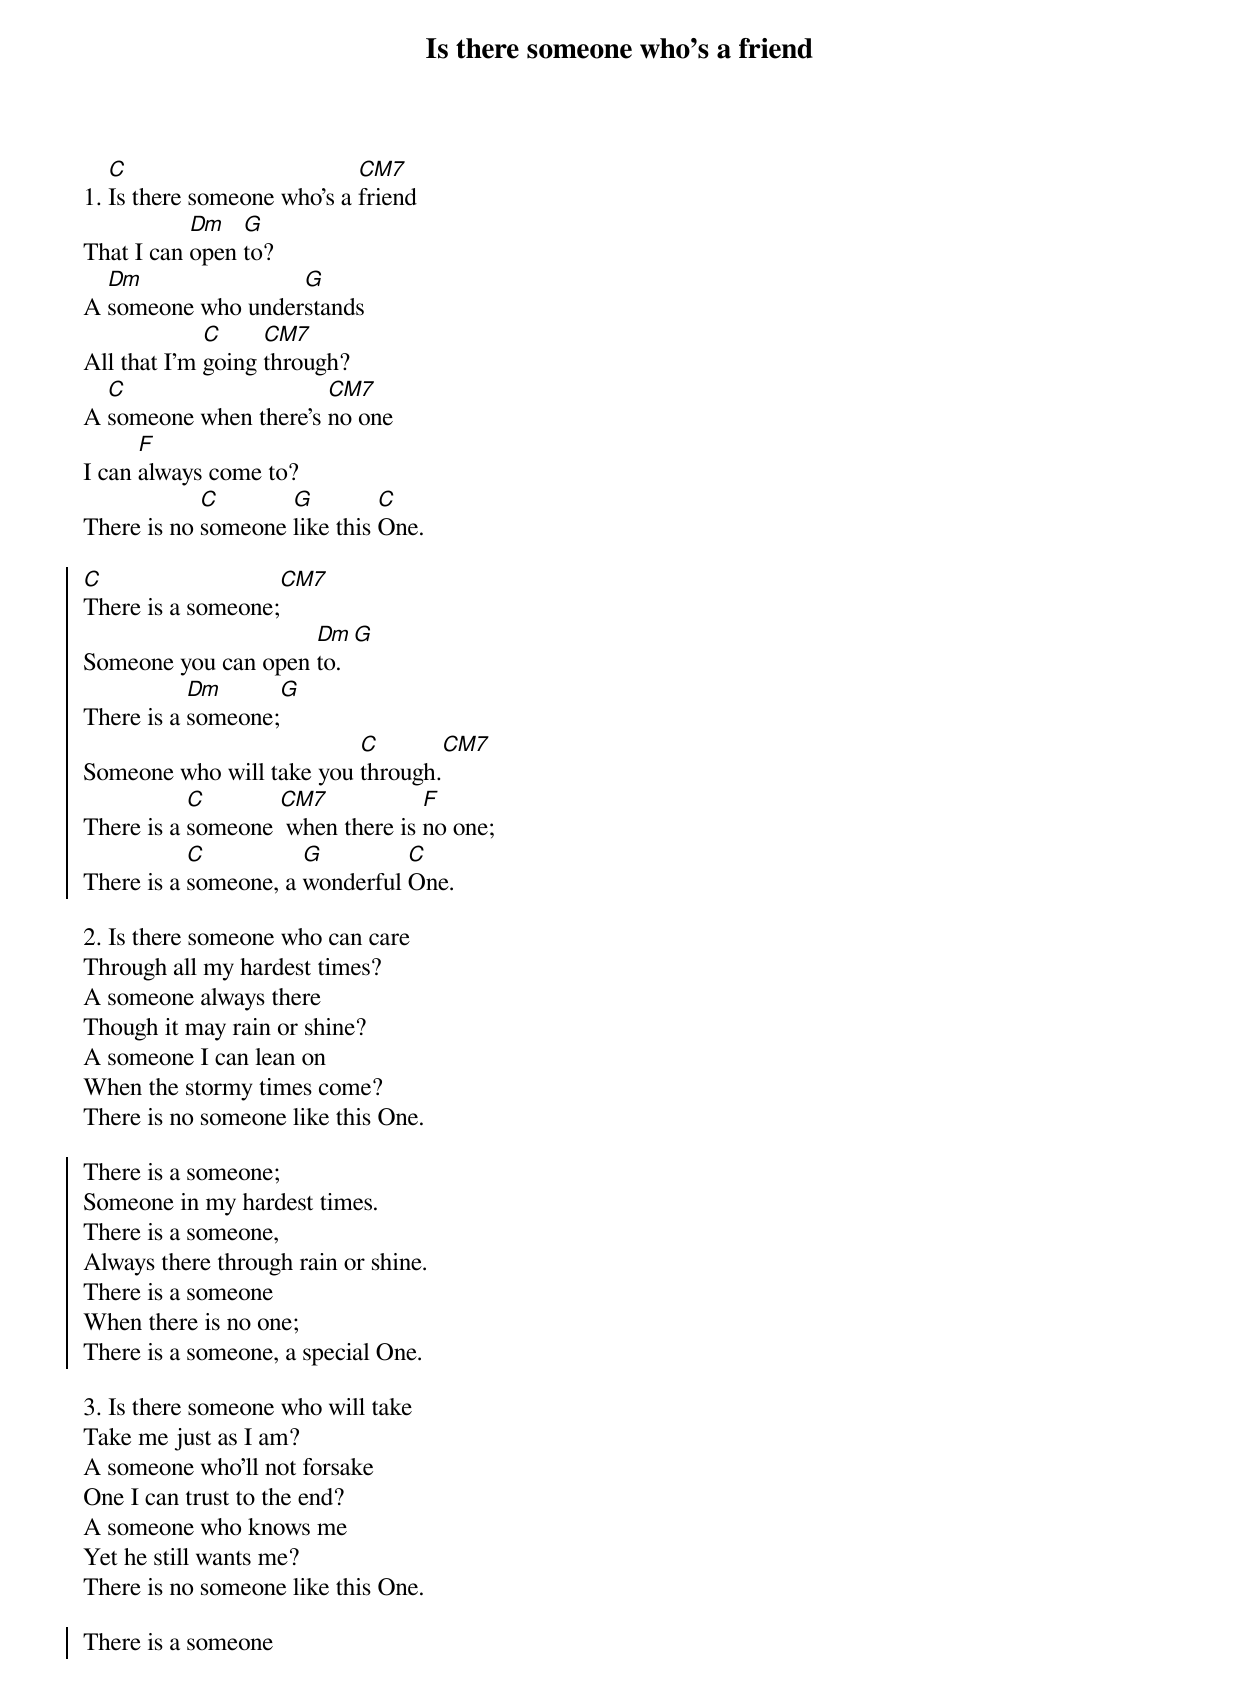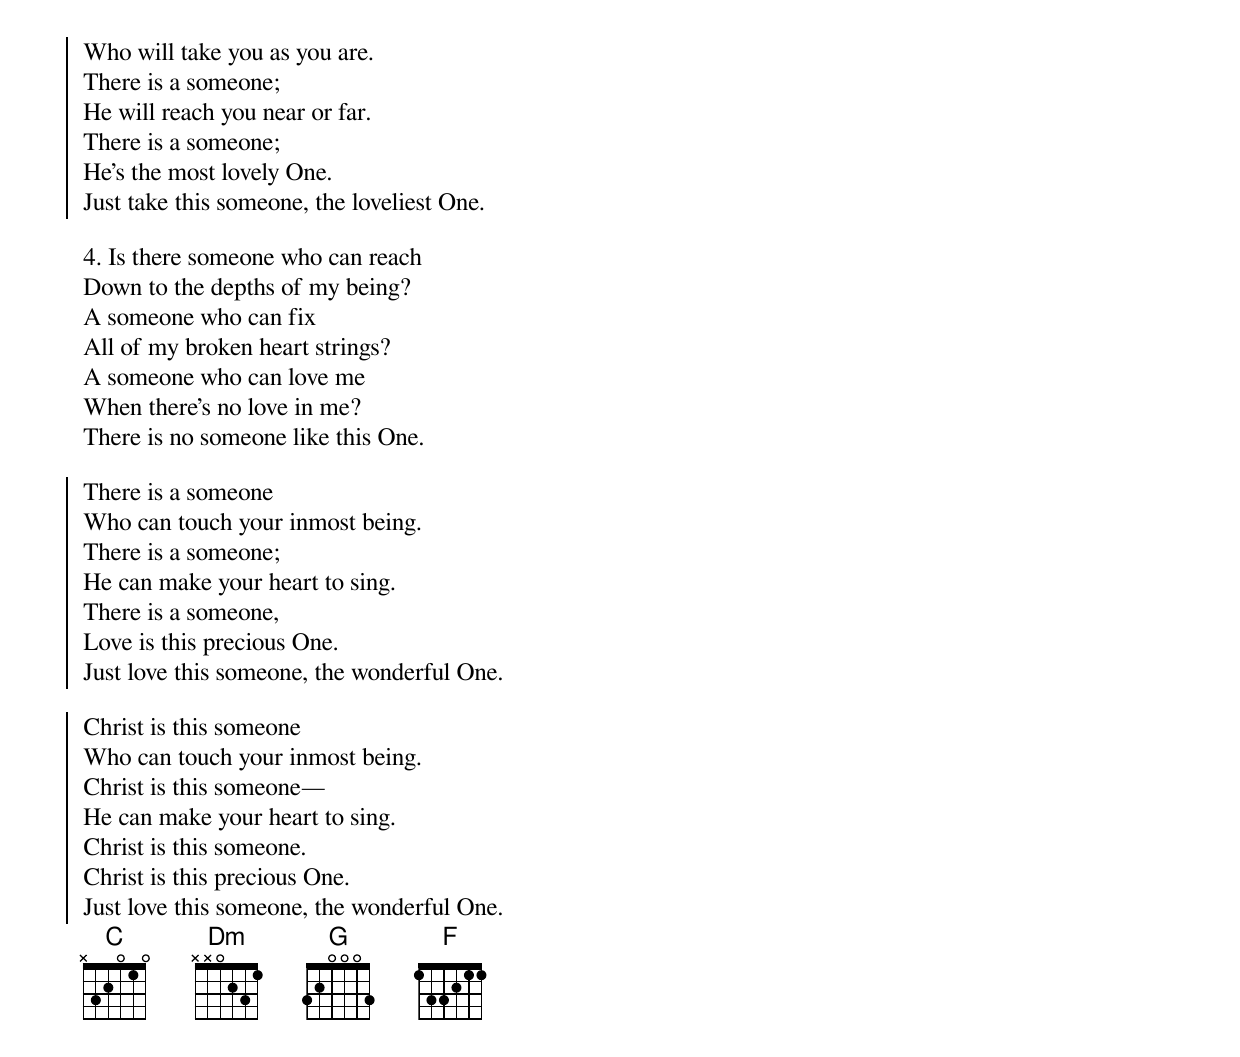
{t:Is there someone who's a friend}

1. [C]Is there someone who's a [CM7]friend
That I can [Dm]open [G]to?
A [Dm]someone who under[G]stands
All that I'm [C]going [CM7]through?
A [C]someone when there's [CM7]no one
I can [F]always come to?
There is no [C]someone [G]like this [C]One.

{soc}
[C]There is a someone;[CM7]
Someone you can open [Dm]to.[G]
There is a [Dm]someone;[G]
Someone who will take you [C]through.[CM7]
There is a [C]someone [CM7] when there is [F]no one;
There is a [C]someone, a [G]wonderful [C]One.
{eoc}

2. Is there someone who can care
Through all my hardest times?
A someone always there
Though it may rain or shine?
A someone I can lean on
When the stormy times come?
There is no someone like this One.

{soc}
There is a someone;
Someone in my hardest times.
There is a someone,
Always there through rain or shine.
There is a someone
When there is no one;
There is a someone, a special One.
{eoc}

3. Is there someone who will take
Take me just as I am?
A someone who'll not forsake
One I can trust to the end?
A someone who knows me
Yet he still wants me?
There is no someone like this One.

{soc}
There is a someone
Who will take you as you are.
There is a someone;
He will reach you near or far.
There is a someone;
He's the most lovely One.
Just take this someone, the loveliest One.
{eoc}

4. Is there someone who can reach
Down to the depths of my being?
A someone who can fix
All of my broken heart strings?
A someone who can love me
When there's no love in me?
There is no someone like this One.

{soc}
There is a someone
Who can touch your inmost being.
There is a someone;
He can make your heart to sing.
There is a someone,
Love is this precious One.
Just love this someone, the wonderful One.
{eoc}

{soc}
Christ is this someone
Who can touch your inmost being.
Christ is this someone—
He can make your heart to sing.
Christ is this someone.
Christ is this precious One.
Just love this someone, the wonderful One.
{eoc}
